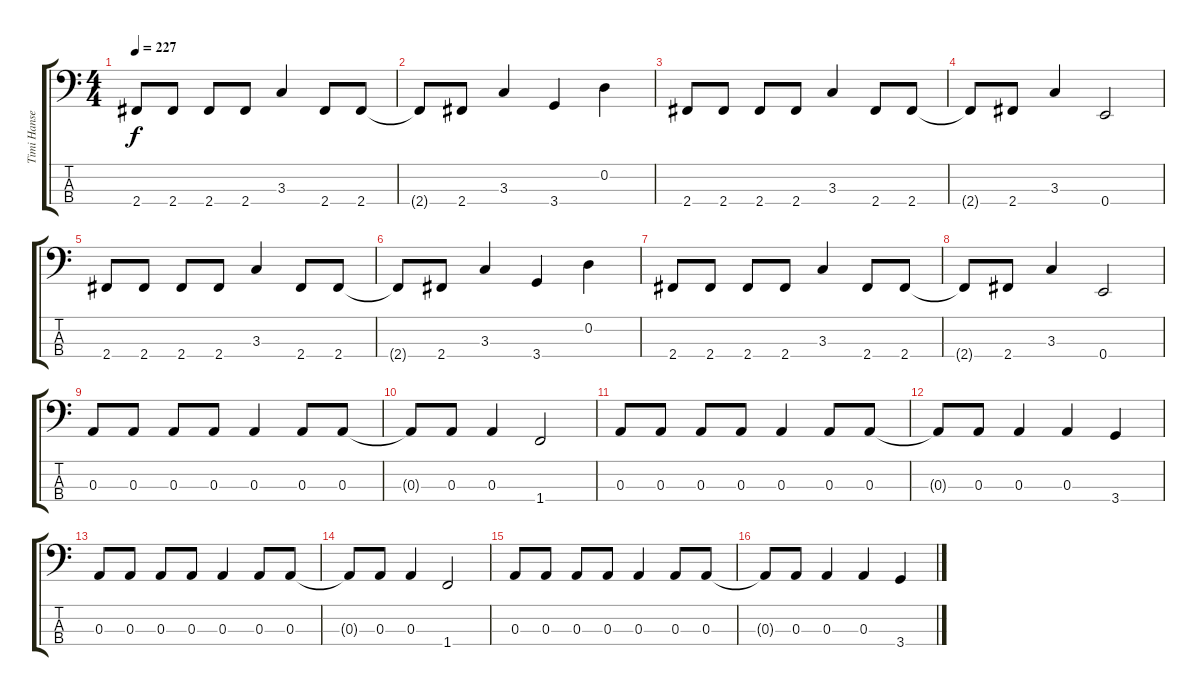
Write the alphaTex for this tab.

\track ("Timi Hansen" "Timi Hanse") {instrument electricbasspick}
\staff {score tabs}
\tuning (G2 D2 A1 E1) {hide}
\ts (4 4)
\tempo 227
\clef f4
\ks c
2.4.8{dy f} 2.4.8 2.4.8 2.4.8 3.3.4 2.4.8 2.4.8 |
2.4{t}.8 2.4.8 3.3.4 3.4.4 0.2.4 |
2.4.8 2.4.8 2.4.8 2.4.8 3.3.4 2.4.8 2.4.8 |
2.4{t}.8 2.4.8 3.3.4 0.4.2 |
2.4.8 2.4.8 2.4.8 2.4.8 3.3.4 2.4.8 2.4.8 |
2.4{t}.8 2.4.8 3.3.4 3.4.4 0.2.4 |
2.4.8 2.4.8 2.4.8 2.4.8 3.3.4 2.4.8 2.4.8 |
2.4{t}.8 2.4.8 3.3.4 0.4.2 |
0.3.8 0.3.8 0.3.8 0.3.8 0.3.4 0.3.8 0.3.8 |
0.3{t}.8 0.3.8 0.3.4 1.4.2 |
0.3.8 0.3.8 0.3.8 0.3.8 0.3.4 0.3.8 0.3.8 |
0.3{t}.8 0.3.8 0.3.4 0.3.4 3.4.4 |
0.3.8 0.3.8 0.3.8 0.3.8 0.3.4 0.3.8 0.3.8 |
0.3{t}.8 0.3.8 0.3.4 1.4.2 |
0.3.8 0.3.8 0.3.8 0.3.8 0.3.4 0.3.8 0.3.8 |
0.3{t}.8 0.3.8 0.3.4 0.3.4 3.4.4
